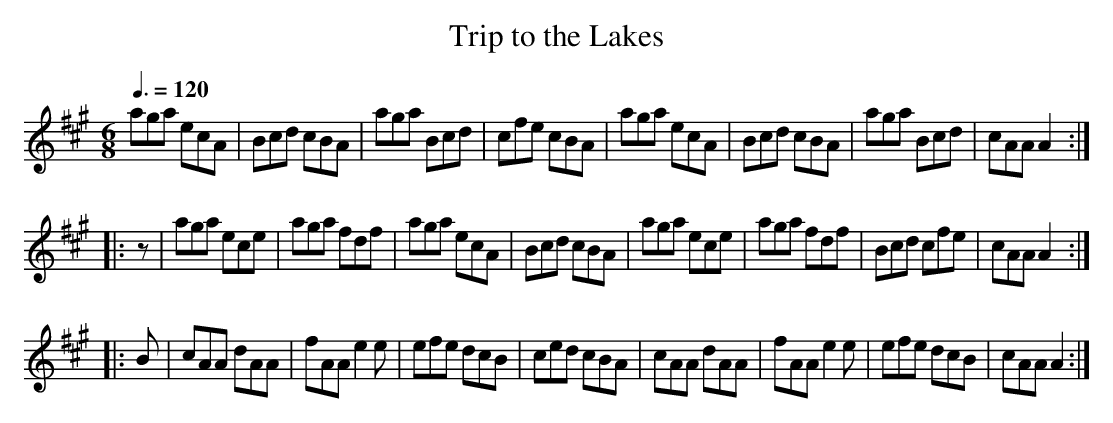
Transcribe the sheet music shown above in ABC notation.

X:1
T:Trip to the Lakes
M:6/8
L:1/8
Q:3/8=120
K:A
aga ecA|Bcd cBA|aga Bcd|cfe cBA|
aga ecA|Bcd cBA|aga Bcd|cAA A2:|!
|:z|aga ece|aga fdf|aga ecA|Bcd cBA|
aga ece|aga fdf|Bcd cfe|cAA A2:|!
|:B|cAA dAA|fAA e2e|efe dcB|ced cBA|
cAA dAA|fAA e2e|efe dcB|cAA A2:|
